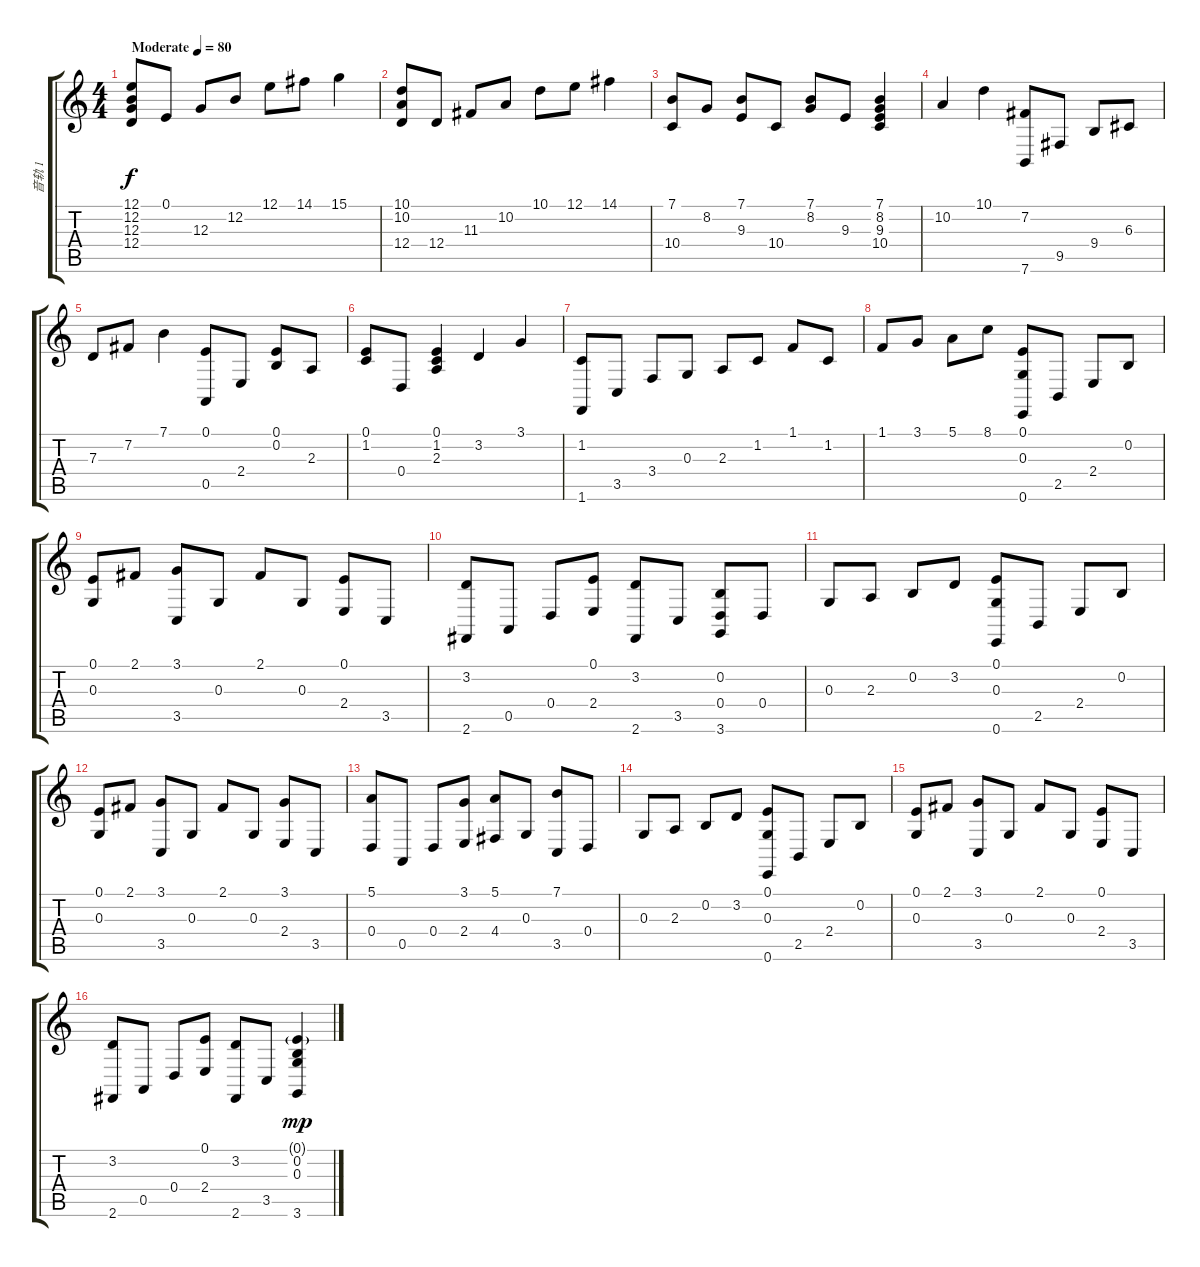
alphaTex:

\track ("音轨 1" "音轨 1") {instrument electricgrandpiano}
\staff {score tabs}
\tuning (E4 B3 G3 D3 A2 E2) {hide}
\ts (4 4)
\tempo (80 "Moderate")
\clef g2
\ks c
(12.1 12.2 12.3 12.4).8{dy f instrument electricgrandpiano} 0.1.8 12.3.8 12.2.8 12.1.8 14.1.8 15.1.4 |
(10.1 10.2 12.4).8 12.4.8 11.3.8 10.2.8 10.1.8 12.1.8 14.1.4 |
(7.1 10.4).8 8.2.8 (7.1 9.3).8 10.4.8 (7.1 8.2).8 9.3.8 (7.1 8.2 9.3 10.4).4 |
10.2.4 10.1.4 (7.2 7.6).8 9.5.8 9.4.8 6.3.8 |
7.3.8 7.2.8 7.1.4 (0.1 0.5).8 2.4.8 (0.1 0.2).8 2.3.8 |
(0.1 1.2).8 0.4.8 (0.1 1.2 2.3).4 3.2.4 3.1.4 |
(1.2 1.6).8 3.5.8 3.4.8 0.3.8 2.3.8 1.2.8 1.1.8 1.2.8 |
1.1.8 3.1.8 5.1.8 8.1.8 (0.1 0.3 0.6).8 2.5.8 2.4.8 0.2.8 |
(0.1 0.3).8 2.1.8 (3.1 3.5).8 0.3.8 2.1.8 0.3.8 (0.1 2.4).8 3.5.8 |
(3.2 2.6).8 0.5.8 0.4.8 (0.1 2.4).8 (3.2 2.6).8 3.5.8 (0.2 0.4 3.6).8 0.4.8 |
0.3.8 2.3.8 0.2.8 3.2.8 (0.1 0.3 0.6).8 2.5.8 2.4.8 0.2.8 |
(0.1 0.3).8 2.1.8 (3.1 3.5).8 0.3.8 2.1.8 0.3.8 (3.1 2.4).8 3.5.8 |
(5.1 0.4).8 0.5.8 0.4.8 (3.1 2.4).8 (5.1 4.4).8 0.3.8 (7.1 3.5).8 0.4.8 |
0.3.8 2.3.8 0.2.8 3.2.8 (0.1 0.3 0.6).8 2.5.8 2.4.8 0.2.8 |
(0.1 0.3).8 2.1.8 (3.1 3.5).8 0.3.8 2.1.8 0.3.8 (0.1 2.4).8 3.5.8 |
(3.2 2.6).8 0.5.8 0.4.8 (0.1 2.4).8 (3.2 2.6).8 3.5.8 (0.1{g} 0.2 0.3 3.6).4{dy mp}
